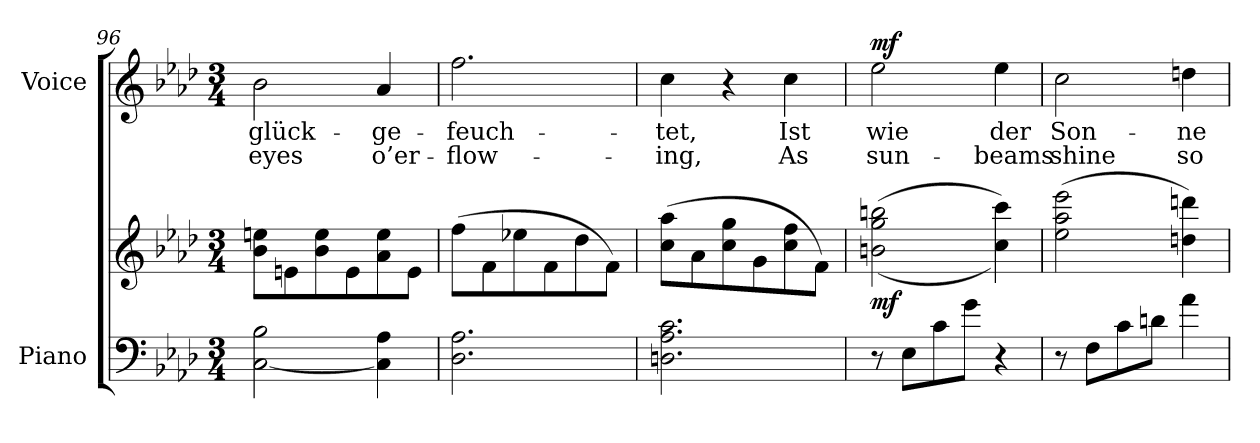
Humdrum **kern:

**kern	**kern	**dynam	**kern	**text	**text	**dynam
*part2	*part2	*part2	*part1	*part1	*part1	*part1
*staff3	*staff2	*staff2/3	*staff1	*staff1	*staff1	*staff1
*I"Piano	*	*	*I"Voice	*	*	*
*I'Pno	*	*	*	*	*	*
!!LO:LB:g=z
*clefF4	*clefG2	*	*clefG2	*	*	*
*k[b-e-a-d-]	*k[b-e-a-d-]	*	*k[b-e-a-d-]	*	*	*
*M3/4	*M3/4	*	*M3/4	*	*	*
=96	=96	=96	=96	=96	=96	=96
!	!	!	!	!LO:LY:b	!LO:LY:b	!
[2C\ 2B-\	8b-\ 8een\L	.	2b-\	glück-	eyes	.
.	8en\	.	.	.	.	.
.	8b-\ 8ee\	.	.	.	.	.
.	8e\	.	.	.	.	.
!	!	!	!	!LO:LY:b	!LO:LY:b	!
4C\] 4A-\	8a-\ 8ee\	.	4a-/	-ge-	o’er-	.
.	8e\J	.	.	.	.	.
=97	=97	=97	=97	=97	=97	=97
!	!	!	!	!LO:LY:b	!LO:LY:b	!
2.D-\ 2.A-\	(>8ff\L	.	2.ff\	-feuch-	-flow-	.
.	8f\	.	.	.	.	.
.	8ee-X\	.	.	.	.	.
.	8f\	.	.	.	.	.
.	8dd-\	.	.	.	.	.
.	8f\J)	.	.	.	.	.
=98	=98	=98	=98	=98	=98	=98
!	!	!	!	!LO:LY:b	!LO:LY:b	!
2.Dn\ 2.A-\ 2.c\	(>8cc\ 8aa-\L	.	4cc\	-tet,	-ing,	.
.	8a-\	.	.	.	.	.
.	8cc\ 8gg\	.	4r	.	.	.
.	8g\	.	.	.	.	.
!	!	!	!	!LO:LY:b	!LO:LY:b	!
.	8cc\ 8ff\	.	4cc\	Ist	As	.
.	8f\J)	.	.	.	.	.
=99	=99	=99	=99	=99	=99	=99
!	!	!LO:DY:b	!	!LO:LY:b	!LO:LY:b	!LO:DY:a
8r	(>(<2bn\ 2gg\ 2bbn\	mf	2ee-\	wie	sun-	mf
8E-\L	.	.	.	.	.	.
8c\	.	.	.	.	.	.
8g\J	.	.	.	.	.	.
!	!	!	!	!LO:LY:b	!LO:LY:b	!
4r	4cc\ 4ccc\))	.	4ee-\	der	-beams	.
=100	=100	=100	=100	=100	=100	=100
!	!	!	!	!LO:LY:b	!LO:LY:b	!
8r	(>2ee-\ 2aa-\ 2eee-\	.	2cc\	Son-	shine	.
8F\L	.	.	.	.	.	.
8c\	.	.	.	.	.	.
8dn\J	.	.	.	.	.	.
!	!	!	!	!LO:LY:b	!LO:LY:b	!
4a-\	4ddn\ 4dddn\)	.	4ddn\	-ne	so	.
=	=	=	=	=	=	=
*-	*-	*-	*-	*-	*-	*-
